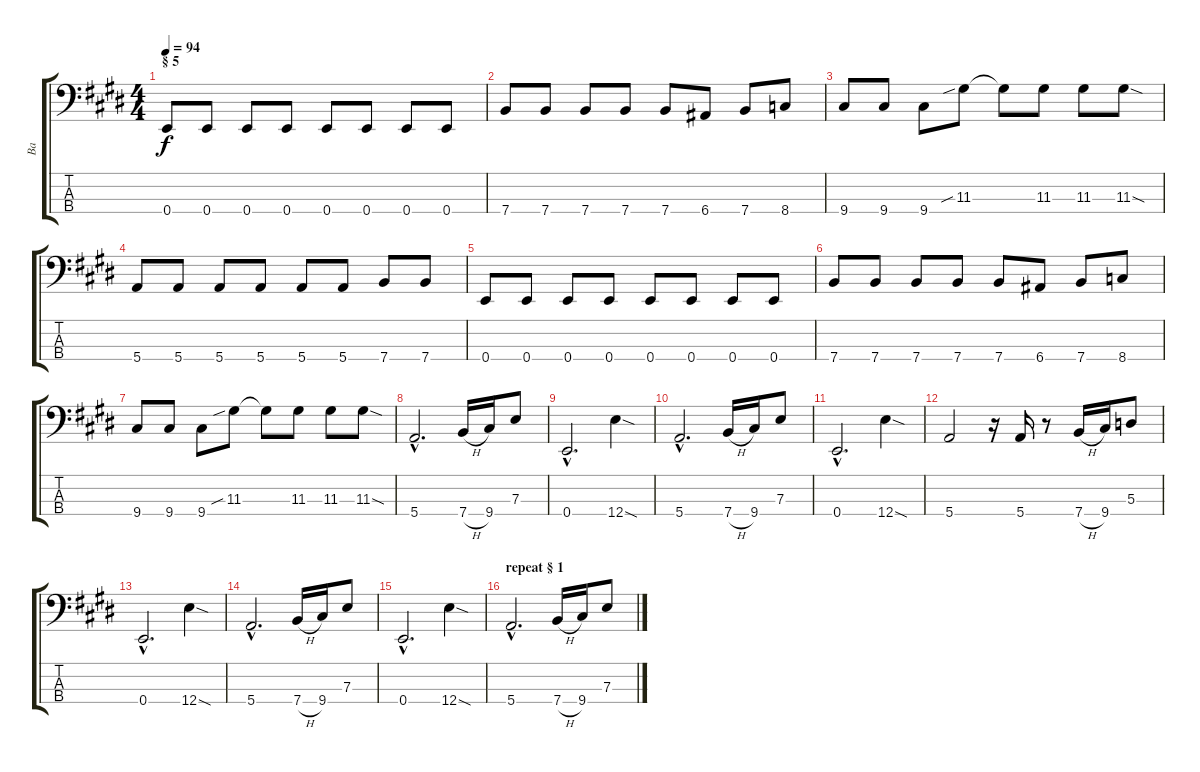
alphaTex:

\track ("Ba" "Ba") {instrument electricbassfinger}
\staff {score tabs}
\tuning (G2 D2 A1 E1) {hide}
\ts (4 4)
\section ("" "§ 5")
\tempo 94
\clef f4
\ks e
0.4.8{dy f} 0.4.8 0.4.8 0.4.8 0.4.8 0.4.8 0.4.8 0.4.8 |
7.4.8 7.4.8 7.4.8 7.4.8 7.4.8 6.4.8 7.4.8 8.4.8 |
9.4.8 9.4.8 9.4.8 11.3{sib}.8 11.3{t}.8 11.3.8 11.3.8 11.3{sod}.8 |
5.4.8 5.4.8 5.4.8 5.4.8 5.4.8 5.4.8 7.4.8 7.4.8 |
0.4.8 0.4.8 0.4.8 0.4.8 0.4.8 0.4.8 0.4.8 0.4.8 |
7.4.8 7.4.8 7.4.8 7.4.8 7.4.8 6.4.8 7.4.8 8.4.8 |
9.4.8 9.4.8 9.4.8 11.3{sib}.8 11.3{t}.8 11.3.8 11.3.8 11.3{sod}.8 |
5.4{hac}.2{d} 7.4{h}.16 9.4.16 7.3.8 |
0.4{hac}.2{d} 12.4{sod}.4 |
5.4{hac}.2{d} 7.4{h}.16 9.4.16 7.3.8 |
0.4{hac}.2{d} 12.4{sod}.4 |
5.4.2 r.16 5.4.16 r.8 7.4{h}.16 9.4.16 5.3.8 |
0.4{hac}.2{d} 12.4{sod}.4 |
5.4{hac}.2{d} 7.4{h}.16 9.4.16 7.3.8 |
0.4{hac}.2{d} 12.4{sod}.4 |
\section ("" "repeat § 1")
5.4{hac}.2{d} 7.4{h}.16 9.4.16 7.3.8
